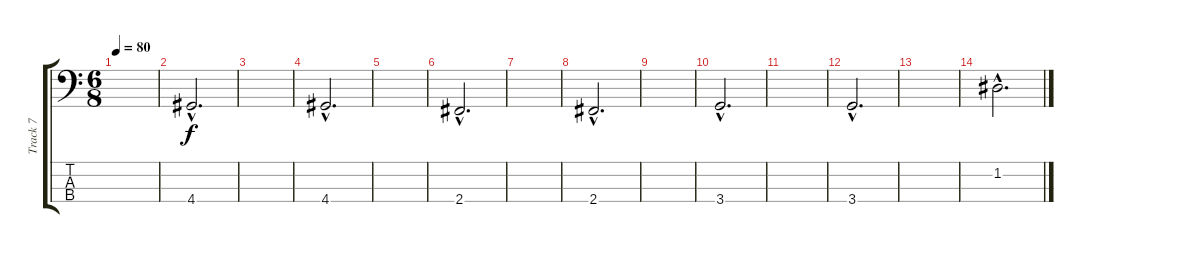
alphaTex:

\track ("Track 7" "Track 7") {instrument electricbassfinger}
\staff {score tabs}
\tuning (G2 D2 A1 E1) {hide}
\ts (6 8)
\tempo 80
\clef f4
\ks c
|
4.4{hac}.2{d} |
|
4.4{hac}.2{d} |
|
2.4{hac}.2{d} |
|
2.4{hac}.2{d} |
|
3.4{hac}.2{d} |
|
3.4{hac}.2{d} |
|
1.2{hac}.2{d}
